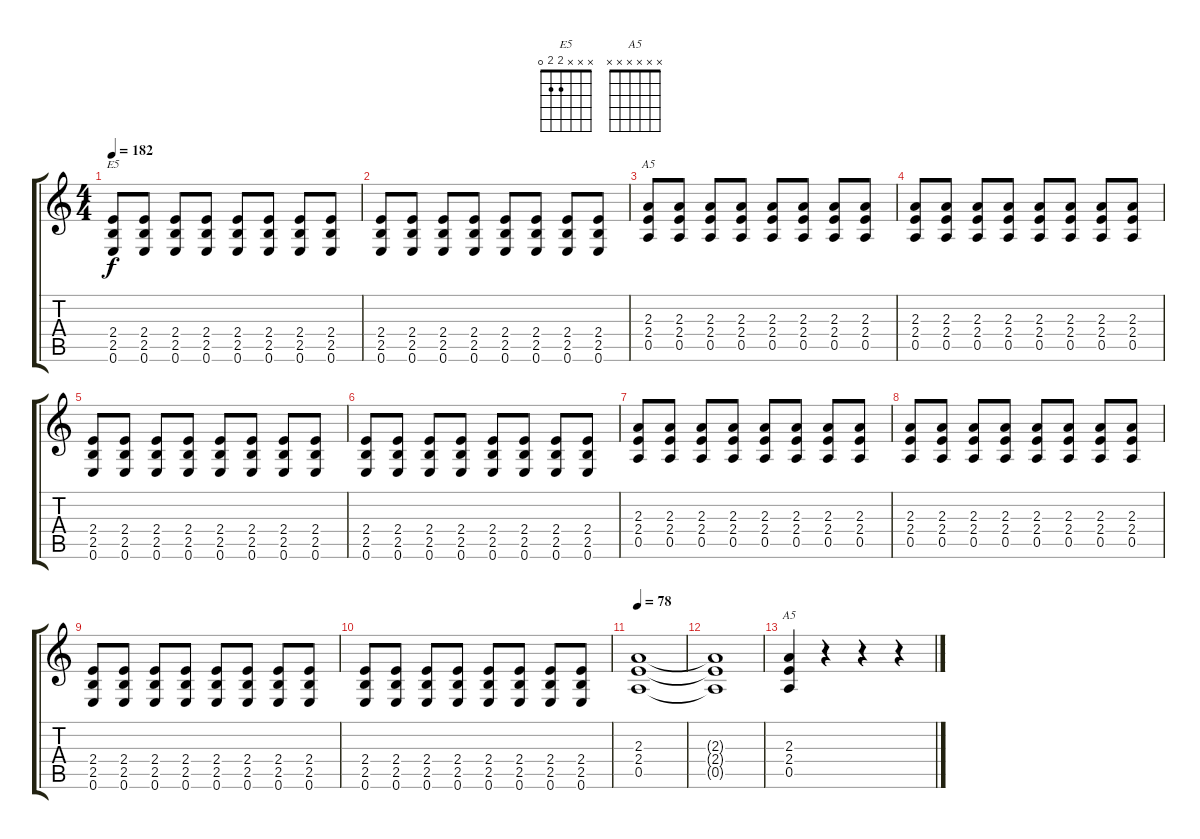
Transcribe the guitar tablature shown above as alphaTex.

\track "" {instrument distortionguitar}
\staff {score tabs}
\tuning (E4 B3 G3 D3 A2 E2) {hide}
\chord ("E5" x x x 2 2 0)
\chord ("A5" x x 2 2 0 x)
\chord ("A5" x x x x x x) {firstfret 0}
\ts (4 4)
\tempo 182
\clef g2
\ks c
(2.4 2.5 0.6).8{ch "E5" dy f} (2.4 2.5 0.6).8 (2.4 2.5 0.6).8 (2.4 2.5 0.6).8 (2.4 2.5 0.6).8 (2.4 2.5 0.6).8 (2.4 2.5 0.6).8 (2.4 2.5 0.6).8 |
(2.4 2.5 0.6).8 (2.4 2.5 0.6).8 (2.4 2.5 0.6).8 (2.4 2.5 0.6).8 (2.4 2.5 0.6).8 (2.4 2.5 0.6).8 (2.4 2.5 0.6).8 (2.4 2.5 0.6).8 |
(2.3 2.4 0.5).8{ch "A5"} (2.3 2.4 0.5).8 (2.3 2.4 0.5).8 (2.3 2.4 0.5).8 (2.3 2.4 0.5).8 (2.3 2.4 0.5).8 (2.3 2.4 0.5).8 (2.3 2.4 0.5).8 |
(2.3 2.4 0.5).8 (2.3 2.4 0.5).8 (2.3 2.4 0.5).8 (2.3 2.4 0.5).8 (2.3 2.4 0.5).8 (2.3 2.4 0.5).8 (2.3 2.4 0.5).8 (2.3 2.4 0.5).8 |
(2.4 2.5 0.6).8 (2.4 2.5 0.6).8 (2.4 2.5 0.6).8 (2.4 2.5 0.6).8 (2.4 2.5 0.6).8 (2.4 2.5 0.6).8 (2.4 2.5 0.6).8 (2.4 2.5 0.6).8 |
(2.4 2.5 0.6).8 (2.4 2.5 0.6).8 (2.4 2.5 0.6).8 (2.4 2.5 0.6).8 (2.4 2.5 0.6).8 (2.4 2.5 0.6).8 (2.4 2.5 0.6).8 (2.4 2.5 0.6).8 |
(2.3 2.4 0.5).8 (2.3 2.4 0.5).8 (2.3 2.4 0.5).8 (2.3 2.4 0.5).8 (2.3 2.4 0.5).8 (2.3 2.4 0.5).8 (2.3 2.4 0.5).8 (2.3 2.4 0.5).8 |
(2.3 2.4 0.5).8 (2.3 2.4 0.5).8 (2.3 2.4 0.5).8 (2.3 2.4 0.5).8 (2.3 2.4 0.5).8 (2.3 2.4 0.5).8 (2.3 2.4 0.5).8 (2.3 2.4 0.5).8 |
(2.4 2.5 0.6).8 (2.4 2.5 0.6).8 (2.4 2.5 0.6).8 (2.4 2.5 0.6).8 (2.4 2.5 0.6).8 (2.4 2.5 0.6).8 (2.4 2.5 0.6).8 (2.4 2.5 0.6).8 |
(2.4 2.5 0.6).8 (2.4 2.5 0.6).8 (2.4 2.5 0.6).8 (2.4 2.5 0.6).8 (2.4 2.5 0.6).8 (2.4 2.5 0.6).8 (2.4 2.5 0.6).8 (2.4 2.5 0.6).8 |
\tempo 78
(2.3 2.4 0.5).1 |
(2.3{t} 2.4{t} 0.5{t}).1 |
(2.3 2.4 0.5).4{ch "A5"} r.4 r.4 r.4
